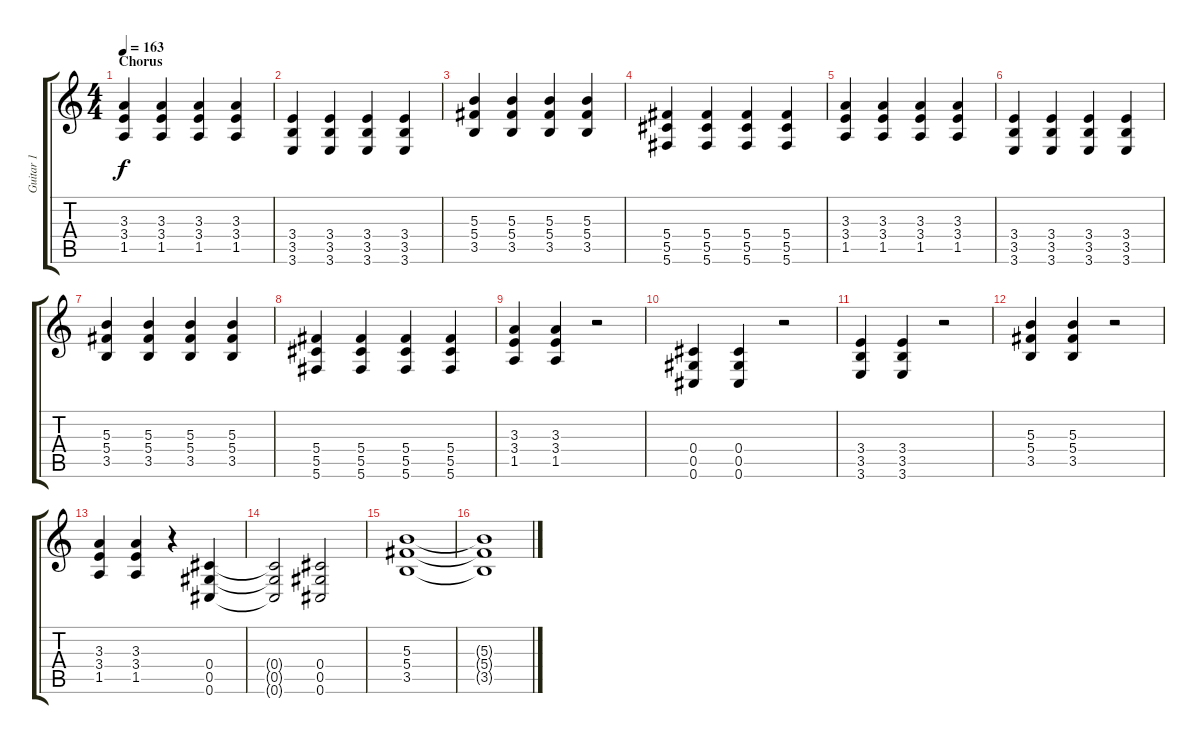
\track ("Guitar 1" "Guitar 1") {instrument distortionguitar}
\staff {score tabs}
\tuning (Eb4 Bb3 Gb3 Db3 Ab2 Db2) {hide}
\ts (4 4)
\section ("" "Chorus")
\tempo 163
\clef g2
\ks c
(3.3 3.4 1.5).4{dy f} (3.3 3.4 1.5).4 (3.3 3.4 1.5).4 (3.3 3.4 1.5).4 |
(3.4 3.5 3.6).4 (3.4 3.5 3.6).4 (3.4 3.5 3.6).4 (3.4 3.5 3.6).4 |
(5.3 5.4 3.5).4 (5.3 5.4 3.5).4 (5.3 5.4 3.5).4 (5.3 5.4 3.5).4 |
(5.4 5.5 5.6).4 (5.4 5.5 5.6).4 (5.4 5.5 5.6).4 (5.4 5.5 5.6).4 |
(3.3 3.4 1.5).4 (3.3 3.4 1.5).4 (3.3 3.4 1.5).4 (3.3 3.4 1.5).4 |
(3.4 3.5 3.6).4 (3.4 3.5 3.6).4 (3.4 3.5 3.6).4 (3.4 3.5 3.6).4 |
(5.3 5.4 3.5).4 (5.3 5.4 3.5).4 (5.3 5.4 3.5).4 (5.3 5.4 3.5).4 |
(5.4 5.5 5.6).4 (5.4 5.5 5.6).4 (5.4 5.5 5.6).4 (5.4 5.5 5.6).4 |
(3.3 3.4 1.5).4 (3.3 3.4 1.5).4 r.2 |
(0.4 0.5 0.6).4 (0.4 0.5 0.6).4 r.2 |
(3.4 3.5 3.6).4 (3.4 3.5 3.6).4 r.2 |
(5.3 5.4 3.5).4 (5.3 5.4 3.5).4 r.2 |
(3.3 3.4 1.5).4 (3.3 3.4 1.5).4 r.4 (0.4 0.5 0.6).4 |
(0.4{t} 0.5{t} 0.6{t}).2 (0.4 0.5 0.6).2 |
(5.3 5.4 3.5).1 |
(5.3{t} 5.4{t} 3.5{t}).1
